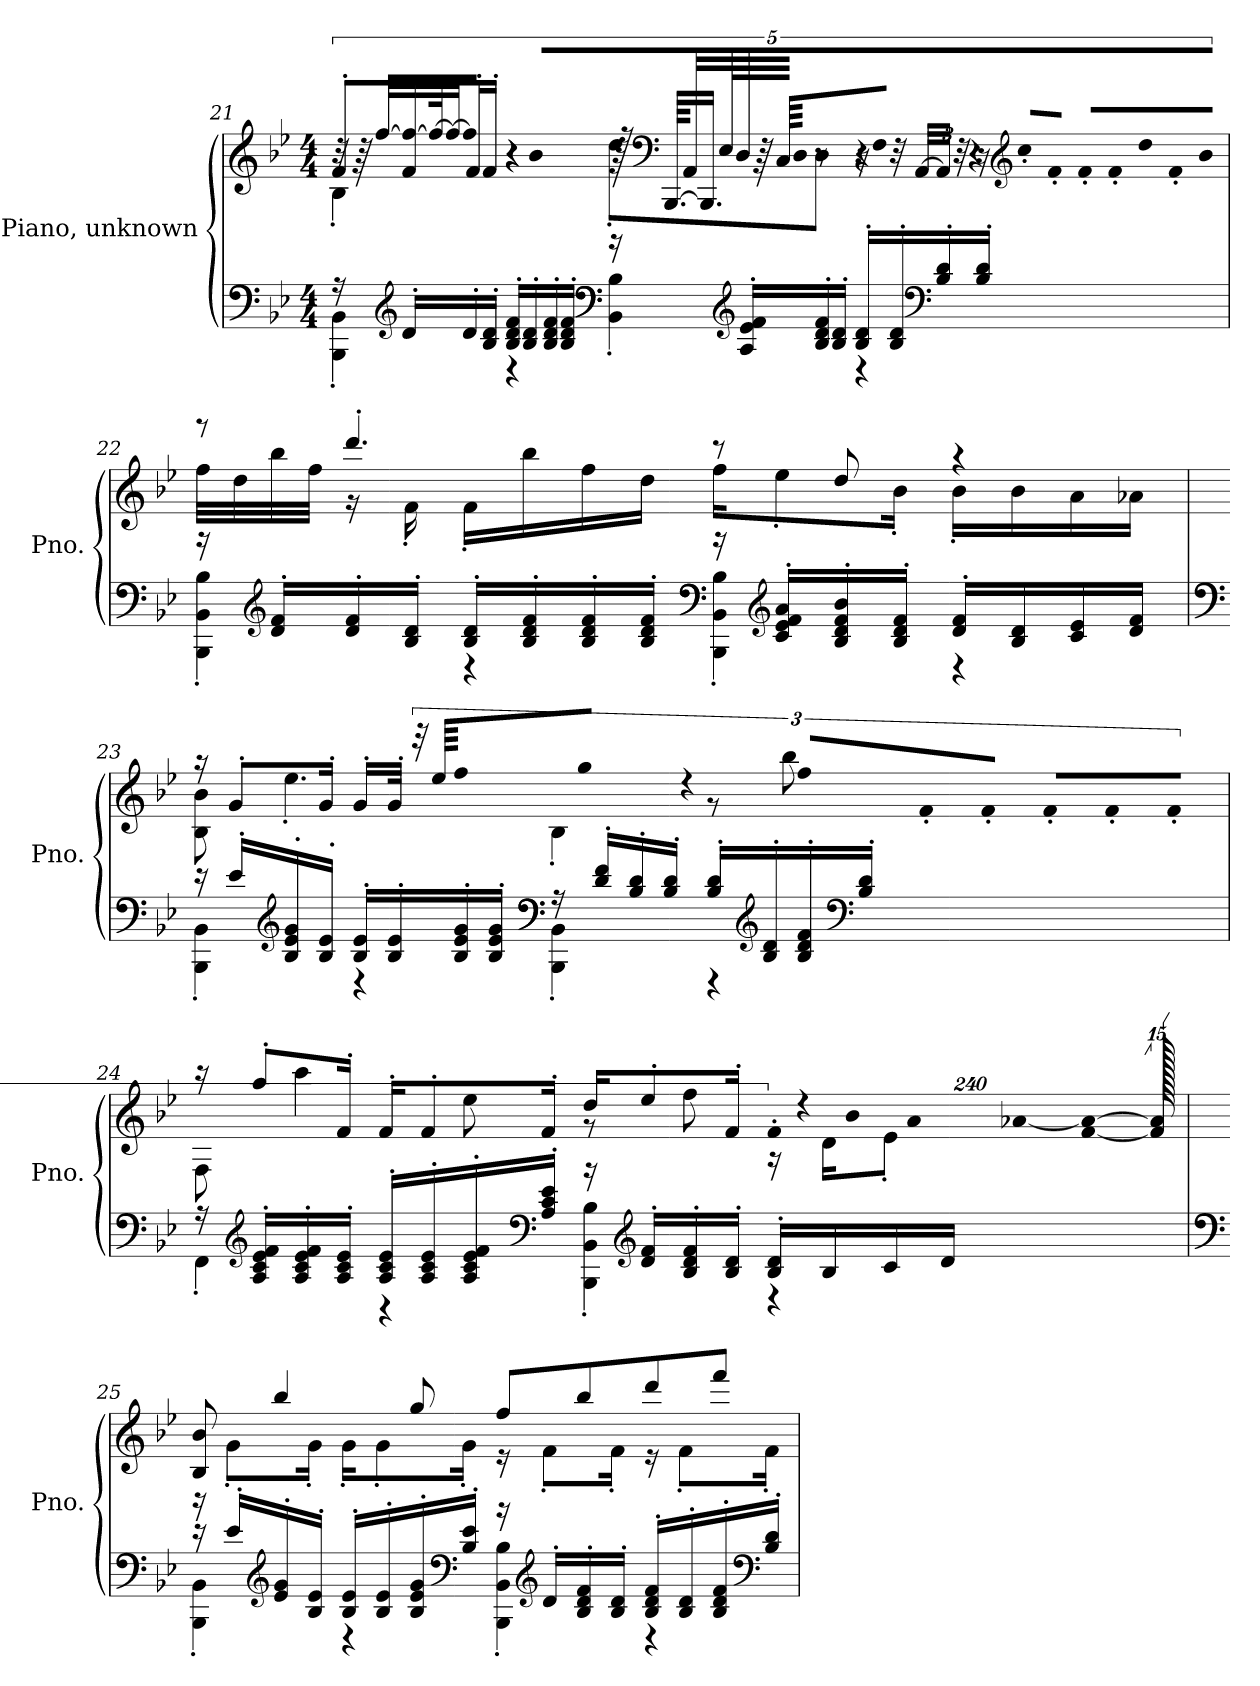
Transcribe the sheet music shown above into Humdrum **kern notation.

**kern	**kern
*part1	*part1
*staff2	*staff1
*I"Piano, unknown	*
*I'Pno.	*
!!LO:PB:g=z
*clefF4	*clefG2
*k[b-e-]	*k[b-e-]
*M4/4	*M4/4
=21	=21
*^	*^
*	*	*	*^
16r	4BBB-\' 4BB-\'	40r	4B-'\	8f'/L
.	.	80r	.	.
.	.	[40ff/LLL	.	.
*clefG2	*	*	*	*
16d'/LL	.	40f/ 40ff/_	.	.
.	.	80ff/K_	.	.
.	.	40ff/JJ_	.	.
16d'/	.	8ff/J]	.	16f'/L
16B-/' 16d/'JJ	.	.	.	16f'/JJ
16B-/' 16d/' 16f/'LL	4r	16b-/LL	4r	4r
*	*	*Xbrackettup	*	*
16B-/' 16d/'	.	48f/L	.	.
.	.	96cc/L	.	.
*	*	*brackettup	*	*
.	.	96b-/JJJJ	.	.
.	.	96r	.	.
.	.	96a/KKLL	.	.
16B-/' 16d/' 16f/'	.	16b-/	.	.
16B-/' 16d/' 16f/'JJ	.	16dd/JJ	.	.
*clefF4	*	*	*	*
16r	4BB-\' 4B-\'	16r	8dd'\L	128r
*	*	*clefF4	*	*
.	.	.	.	[64.BBB-/KKLL
.	.	.	.	16.BBB-/JJ]
*clefG2	*	*clefG2	*	*
16A/' 16e-/' 16f/'LL	.	8cc'/L	.	.
16B-/' 16d/' 16f/'	.	.	8b-\J	8r
16B-/' 16d/'JJ	.	16f'/Jk	.	.
16B-/' 16d/'LL	4r	16f'/LL	4r	16r
16B-/' 16d/'	.	16f'/	.	32r
.	.	.	.	[32f/LLL
*clefF4	*	*	*	*
16B-/' 16d/'	.	16dd/	.	32f/JJJ]
.	.	.	.	32r
16B-/' 16d/'JJ	.	32f'/L	.	16r
.	.	32b-/JJJ	.	.
*	*	*	*v	*v
!!LO:LB:g=z
=22	=22	=22	=22
16r	4BBB-\' 4BB-\' 4B-\'	8r	32ff\LLL
.	.	.	32dd\
*clefG2	*	*	*
16d/' 16f/'LL	.	.	32bb-\
.	.	.	32ff\JJJ
16d/' 16f/'	.	4.ddd'/	16r
16B-/' 16d/'JJ	.	.	16f'\
16B-/' 16d/'LL	4r	.	16f'\LL
16B-/' 16d/' 16f/'	.	.	16bb-\
16B-/' 16d/' 16f/'	.	.	16ff\
16B-/' 16d/' 16f/'JJ	.	.	16dd\JJ
*clefF4	*	*	*
16r	4BBB-\' 4BB-\' 4B-\'	8r	16ff\KL
*clefG2	*	*	*
16c/' 16e-/' 16f/' 16a/'LL	.	.	8ee-'\
16B-/' 16d/' 16f/' 16b-/'	.	8dd/	.
16B-/' 16d/' 16f/'JJ	.	.	16b-'\Jk
16d/' 16f/'LL	4r	4r	16b-'\LL
16B-/ 16d/	.	.	16b-\
16c/ 16e-/	.	.	16a\
16d/ 16f/JJ	.	.	16a-X\JJ
!!LO:LB:g=z	!!
=23	=23	=23	=23
*clefF4	*	*	*
16r	4BBB-\' 4BB-\'	16r	8B-\ 8b-\
16e-'/LL	.	8g'/L	.
*clefG2	*	*	*
16B-/' 16e-/' 16g/'	.	.	4.ee-'\
16B-/' 16e-/'JJ	.	16g'/Jk	.
16B-/' 16e-/'LL	4r	16g'/LL	.
16B-/' 16e-/'	.	32g'/JJk	.
.	.	48r	.
.	.	96ee-/KKLL	.
16B-/' 16e-/' 16g/'	.	16ff/	.
16B-/' 16e-/' 16g/'JJ	.	16gg/JJ	.
*clefF4	*	*	*
16r	4BBB-\' 4BB-\'	16r	4B-'\
16d/' 16f/'LL	.	16ff/LL	.
16B-/' 16d/'	.	16f'/	.
16B-/' 16d/'JJ	.	16f'/JJ	.
16B-/' 16d/'LL	4r	16f'/KL	8r
*clefG2	*	*	*
16B-/' 16d/'	.	8f'/	.
16B-/' 16d/' 16f/'	.	.	8bb-\
*clefF4	*	*	*
16B-/' 16d/'JJ	.	16f'/Jk	.
!!LO:LB:g=z	!!
=24	=24	=24	=24
16r	4FF'\	16r	8F\
*clefG2	*	*	*
16A/' 16c/' 16e-/' 16f/'LL	.	8aa'/L	.
16A/' 16c/' 16e-/' 16f/'	.	.	4ccc\
16A/' 16c/' 16e-/'JJ	.	16f'/Jk	.
16A/' 16c/' 16e-/'LL	4r	16f'/KL	.
16A/' 16c/' 16e-/'	.	8f'/	.
16A/' 16c/' 16e-/' 16f/'	.	.	8ee-\
*clefF4	*	*	*
16A/' 16c/' 16e-/'JJ	.	16f'/Jk	.
16r	4BBB-\' 4BB-\' 4B-\'	16dd/KL	8r
*clefG2	*	*	*
16d/' 16f/'LL	.	8ee-'/	.
16B-/' 16d/' 16f/'	.	.	8ff\
16B-/' 16d/'JJ	.	16f'/Jk	.
!	!	!LO:N:vis=32	!
16B-/' 16d/'LL	4r	640%23f'/	16r
!	!	!LO:N:vis=32	!
.	.	640%23r	.
16B-/	.	.	16d\KL
!	!	!LO:N:vis=16	!
.	.	1920%137b-/LL	.
16c/	.	.	8e-'\J
!	!	!LO:N:vis=32	!
.	.	640%23a/L	.
!	!	!LO:N:vis=64	!
.	.	[960%17a-X/K	.
16d/JJ	.	.	.
.	.	[320%17f/ 320%17a-/_JJ	.
1920ryy	1920ryy	1920f/] 1920a-/]	1920ryy
!!LO:LB:g=z	!!
=25	=25	=25	=25
*clefF4	*	*	*
16r	4BBB-\' 4BB-\'	8B-/ 8b-/	16r
16e-'/LL	.	.	8g'\L
*clefG2	*	*	*
16e-/' 16g/'	.	4bb-/	.
16B-/' 16e-/'JJ	.	.	16g'\Jk
16B-/' 16e-/'LL	4r	.	16g'\KL
16B-/' 16e-/'	.	.	8g'\
16B-/' 16e-/' 16g/'	.	8gg/	.
*clefF4	*	*	*
16B-/' 16e-/'JJ	.	.	16g'\Jk
16r	4BBB-\' 4BB-\' 4B-\'	8ff/L	16r
*clefG2	*	*	*
16d'/LL	.	.	8f'\L
16B-/' 16d/' 16f/'	.	8bb-/	.
16B-/' 16d/'JJ	.	.	16f'\Jk
16B-/' 16d/' 16f/'LL	4r	8ddd/	16r
16B-/' 16d/'	.	.	8f'\L
16B-/' 16d/' 16f/'	.	8fff/J	.
*clefF4	*	*	*
16B-/' 16d/'JJ	.	.	16f'\Jk
*v	*v	*	*
*	*v	*v
=	=
*-	*-
